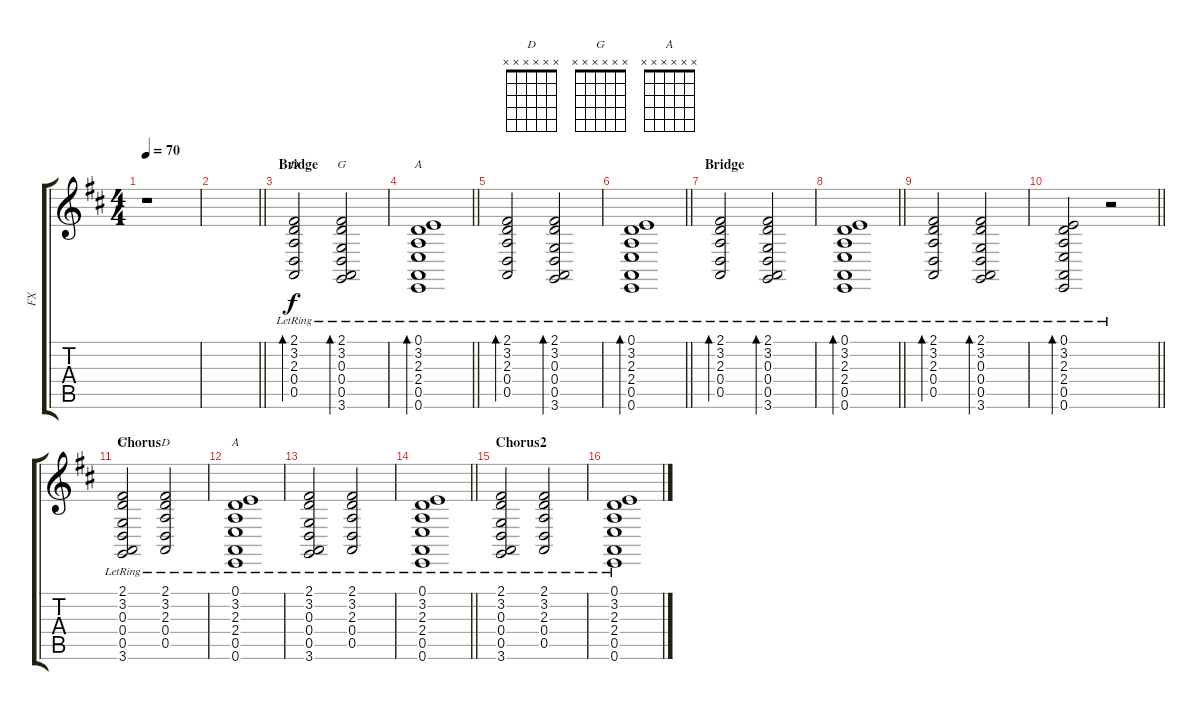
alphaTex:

\track ("FX" "FX") {instrument fx6goblins}
\staff {score tabs}
\tuning (E4 B3 G3 D3 A2 E2) {hide}
\chord ("D" 2 3 2 0 0 x) {barre 2}
\chord ("G" 2 3 0 0 0 3)
\chord ("A" 0 3 2 2 0 0)
\chord ("G" x x x x x x)
\chord ("D" x x x x x x)
\chord ("A" x x x x x x)
\ts (4 4)
\section ("" "")
\tempo 70
\clef g2
\ks d
r.1{dy f} |
\barLineRight lightlight
|
\section ("" "Bridge")
(2.1{lr} 3.2{lr} 2.3{lr} 0.4{lr} 0.5{lr}).2{bd 60 ch "D"} (2.1{lr} 3.2{lr} 0.3{lr} 0.4{lr} 0.5{lr} 3.6{lr}).2{bd 60 ch "G"} |
\barLineRight lightlight
(0.1{lr} 3.2{lr} 2.3{lr} 2.4{lr} 0.5{lr} 0.6{lr}).1{bd 60 ch "A"} |
(2.1{lr} 3.2{lr} 2.3{lr} 0.4{lr} 0.5{lr}).2{bd 60} (2.1{lr} 3.2{lr} 0.3{lr} 0.4{lr} 0.5{lr} 3.6{lr}).2{bd 60} |
\barLineRight lightlight
(0.1{lr} 3.2{lr} 2.3{lr} 2.4{lr} 0.5{lr} 0.6{lr}).1{bd 60} |
\section ("" "Bridge")
(2.1{lr} 3.2{lr} 2.3{lr} 0.4{lr} 0.5{lr}).2{bd 60} (2.1{lr} 3.2{lr} 0.3{lr} 0.4{lr} 0.5{lr} 3.6{lr}).2{bd 60} |
\barLineRight lightlight
(0.1{lr} 3.2{lr} 2.3{lr} 2.4{lr} 0.5{lr} 0.6{lr}).1{bd 60} |
(2.1{lr} 3.2{lr} 2.3{lr} 0.4{lr} 0.5{lr}).2{bd 60} (2.1{lr} 3.2{lr} 0.3{lr} 0.4{lr} 0.5{lr} 3.6{lr}).2{bd 60} |
\barLineRight lightlight
(0.1{lr} 3.2{lr} 2.3{lr} 2.4{lr} 0.5{lr} 0.6{lr}).2{bd 60} r.2 |
\section ("" "Chorus")
(2.1{lr} 3.2{lr} 0.3{lr} 0.4{lr} 0.5{lr} 3.6{lr}).2{ch "G"} (2.1{lr} 3.2{lr} 2.3{lr} 0.4{lr} 0.5{lr}).2{ch "D"} |
(0.1{lr} 3.2{lr} 2.3{lr} 2.4{lr} 0.5{lr} 0.6{lr}).1{ch "A"} |
(2.1{lr} 3.2{lr} 0.3{lr} 0.4{lr} 0.5{lr} 3.6{lr}).2 (2.1{lr} 3.2{lr} 2.3{lr} 0.4{lr} 0.5{lr}).2 |
\barLineRight lightlight
(0.1{lr} 3.2{lr} 2.3{lr} 2.4{lr} 0.5{lr} 0.6{lr}).1 |
\section ("" "Chorus2")
(2.1{lr} 3.2{lr} 0.3{lr} 0.4{lr} 0.5{lr} 3.6{lr}).2 (2.1{lr} 3.2{lr} 2.3{lr} 0.4{lr} 0.5{lr}).2 |
(0.1{lr} 3.2{lr} 2.3{lr} 2.4{lr} 0.5{lr} 0.6{lr}).1
